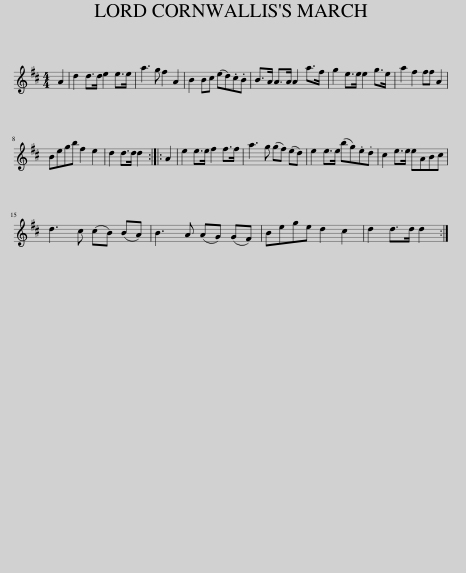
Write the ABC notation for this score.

X:1
L:1/8
M:4/4
I:linebreak $
K:D
V:1 treble
V:1
 A2 | d2 d>d e2 e>e | a3 g f2 A2 | B2 Bc (ed).c.B | B>A A>A A2 a>f | %5
 g2 e>e e2 g>e | a2 f2 ff A2 |$ Begb f2 e2 | d2 d>d d2 :: A2 | %10
 e2 e>e f2 f>f | a3 g (gf) (ed) | e2 e>e (bg).e.d | c2 e>e eABc |$ d3 c (cB) (BA) | %15
 B3 A (AG) (GF) | Bege d2 c2 | d2 d>d d2 :| %18
